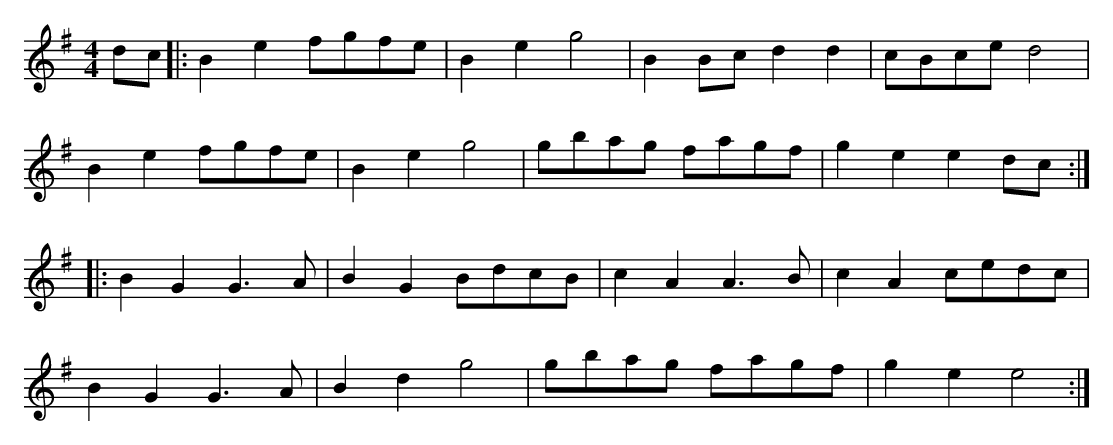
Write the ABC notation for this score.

X:1
M:4/4
K:Emin
dc|:B2 e2 fgfe|B2 e2 g4|B2 Bc d2 d2|cBce d4|
B2 e2 fgfe|B2 e2 g4|gbag fagf|g2 e2 e2 dc:|
|:B2 G2 G3A|B2 G2 BdcB|c2 A2 A3B|c2 A2 cedc|
B2 G2 G3A|B2 d2 g4|gbag fagf|g2 e2 e4:|
